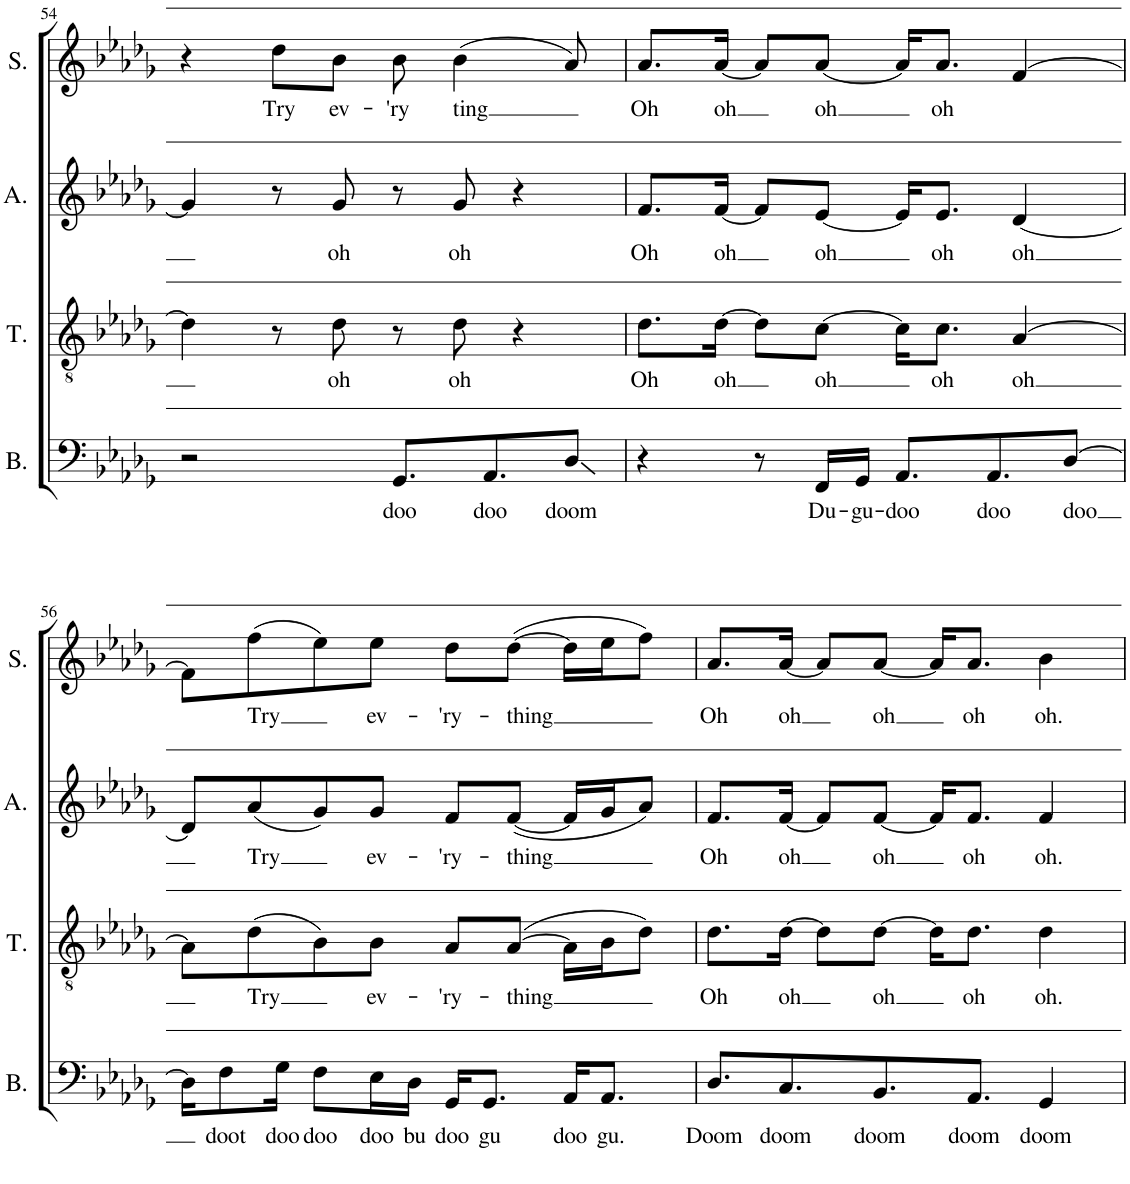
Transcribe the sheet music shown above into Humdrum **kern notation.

**kern	**text	**kern	**text	**kern	**text	**kern	**text
*part4	*part4	*part3	*part3	*part2	*part2	*part1	*part1
*staff4	*staff4	*staff3	*staff3	*staff2	*staff2	*staff1	*staff1
*I"Bass	*	*I"Tenor	*	*I"Alto	*	*I"Soprano	*
*I'B.	*	*I'T.	*	*I'A.	*	*I'S.	*
!!LO:PB:g=z
*clefF4	*	*clefGv2	*	*clefG2	*	*clefG2	*
*k[b-e-a-d-g-]	*	*k[b-e-a-d-g-]	*	*k[b-e-a-d-g-]	*	*k[b-e-a-d-g-]	*
*M4/4	*	*M4/4	*	*M4/4	*	*M4/4	*
=54	=54	=54	=54	=54	=54	=54	=54
2r	.	4d-\]	.	4g-/]	.	4r	.
!	!	!	!	!	!	!	!LO:LY:b
.	.	8r	.	8r	.	8dd-\L	Try
!	!	!	!LO:LY:b	!	!LO:LY:b	!	!LO:LY:b
.	.	8d-\	oh	8g-/	oh	8b-\J	ev-
!	!LO:LY:b	!	!	!	!	!	!LO:LY:b
8.GG-/L	doo	8r	.	8r	.	8b-\	-'ry
!	!	!	!LO:LY:b	!	!LO:LY:b	!	!LO:LY:b
.	.	8d-\	oh	8g-/	oh	(4b-\	ting
!	!LO:LY:b	!	!	!	!	!	!
8.AA-/	doo	.	.	.	.	.	.
.	.	4r	.	4r	.	.	.
!	!LO:LY:b	!	!	!	!	!	!
8D-/J	doom	.	.	.	.	8a-/)	.
=55	=55	=55	=55	=55	=55	=55	=55
!	!	!	!LO:LY:b	!	!LO:LY:b	!	!LO:LY:b
4r	.	8.d-\L	Oh	8.f/L	Oh	8.a-/L	Oh
!	!	!	!LO:LY:b	!	!LO:LY:b	!	!LO:LY:b
.	.	[16d-\Jk	oh	[16f/Jk	oh	[16a-/Jk	oh
8r	.	8d-\L]	.	8f/L]	.	8a-/L]	.
!	!LO:LY:b	!	!LO:LY:b	!	!LO:LY:b	!	!LO:LY:b
16FF/LL	Du-	[8c\J	oh	[8e-/J	oh	[8a-/J	oh
!	!LO:LY:b	!	!	!	!	!	!
16GG-/JJ	-gu-	.	.	.	.	.	.
!	!LO:LY:b	!	!	!	!	!	!
8.AA-/L	-doo	16c\KL]	.	16e-/KL]	.	16a-/KL]	.
!	!	!	!LO:LY:b	!	!LO:LY:b	!	!LO:LY:b
.	.	8.c\J	oh	8.e-/J	oh	8.a-/J	oh
!	!LO:LY:b	!	!	!	!	!	!
8.AA-/	doo	.	.	.	.	.	.
!	!	!	!LO:LY:b	!	!LO:LY:b	!	!
.	.	[4A-/	oh	[4d-/	oh	[4f/	.
!	!LO:LY:b	!	!	!	!	!	!
[8D-/J	doo	.	.	.	.	.	.
!!LO:LB:g=z
=56	=56	=56	=56	=56	=56	=56	=56
16D-\KL]	.	8A-\L]	.	8d-/L]	.	8f\L]	.
!	!LO:LY:b	!	!	!	!	!	!
8F\	doot	.	.	.	.	.	.
!	!	!	!LO:LY:b	!	!LO:LY:b	!	!LO:LY:b
.	.	(8d-\	Try	(8a-/	Try	(8ff\	Try
!	!LO:LY:b	!	!	!	!	!	!
16G-\Jk	doo	.	.	.	.	.	.
!	!LO:LY:b	!	!	!	!	!	!
8F\L	doo	8B-\)	.	8g-/)	.	8ee-\)	.
!	!LO:LY:b	!	!LO:LY:b	!	!LO:LY:b	!	!LO:LY:b
16E-\L	doo	8B-\J	ev-	8g-/J	ev-	8ee-\J	ev-
!	!LO:LY:b	!	!	!	!	!	!
16D-\JJ	bu	.	.	.	.	.	.
!	!LO:LY:b	!	!LO:LY:b	!	!LO:LY:b	!	!LO:LY:b
16GG-/KL	doo	8A-/L	-'ry-	8f/L	-'ry-	8dd-\L	-'ry-
!	!LO:LY:b	!	!	!	!	!	!
8.GG-/J	gu	.	.	.	.	.	.
!	!	!	!LO:LY:b	!	!LO:LY:b	!	!LO:LY:b
.	.	([8A-/J	-thing	([8f/J	-thing	([8dd-\J	-thing
!	!LO:LY:b	!	!	!	!	!	!
16AA-/KL	doo	16A-\LL]	.	16f/LL]	.	16dd-\LL]	.
!	!LO:LY:b	!	!	!	!	!	!
8.AA-/J	gu.	16B-\J	.	16g-/J	.	16ee-\J	.
.	.	8d-\J)	.	8a-/J)	.	8ff\J)	.
=57	=57	=57	=57	=57	=57	=57	=57
!	!LO:LY:b	!	!LO:LY:b	!	!LO:LY:b	!	!LO:LY:b
8.D-/L	Doom	8.d-\L	Oh	8.f/L	Oh	8.a-/L	Oh
!	!LO:LY:b	!	!LO:LY:b	!	!LO:LY:b	!	!LO:LY:b
8.C/	doom	[16d-\Jk	oh	[16f/Jk	oh	[16a-/Jk	oh
.	.	8d-\L]	.	8f/L]	.	8a-/L]	.
!	!LO:LY:b	!	!LO:LY:b	!	!LO:LY:b	!	!LO:LY:b
8.BB-/	doom	[8d-\J	oh	[8f/J	oh	[8a-/J	oh
.	.	16d-\KL]	.	16f/KL]	.	16a-/KL]	.
!	!LO:LY:b	!	!LO:LY:b	!	!LO:LY:b	!	!LO:LY:b
8.AA-/J	doom	8.d-\J	oh	8.f/J	oh	8.a-/J	oh
!	!LO:LY:b	!	!LO:LY:b	!	!LO:LY:b	!	!LO:LY:b
4GG-/	doom	4d-\	oh.	4f/	oh.	4b-\	oh.
=	=	=	=	=	=	=	=
*-	*-	*-	*-	*-	*-	*-	*-
